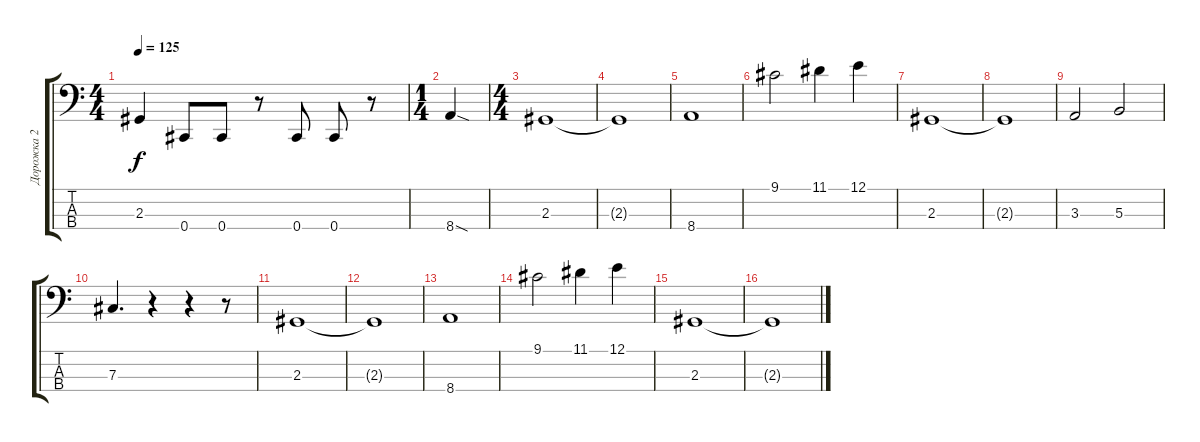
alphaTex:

\track ("Дорожка 2" "Дорожка 2") {instrument electricbassfinger}
\staff {score tabs}
\tuning (E2 B1 Gb1 Db1) {hide}
\ts (4 4)
\tempo 125
\clef f4
\ks c
2.3{t}.4{dy f} 0.4.8 0.4.8 r.8 0.4.8 0.4.8 r.8 |
\ts (1 4)
8.4{sod}.4 |
\ts (4 4)
2.3.1 |
2.3{t}.1 |
8.4.1 |
9.1.2 11.1.4 12.1.4 |
2.3.1 |
2.3{t}.1 |
3.3.2 5.3.2 |
7.3.4{d} r.4 r.4 r.8 |
2.3.1 |
2.3{t}.1 |
8.4.1 |
9.1.2 11.1.4 12.1.4 |
2.3.1 |
2.3{t}.1
